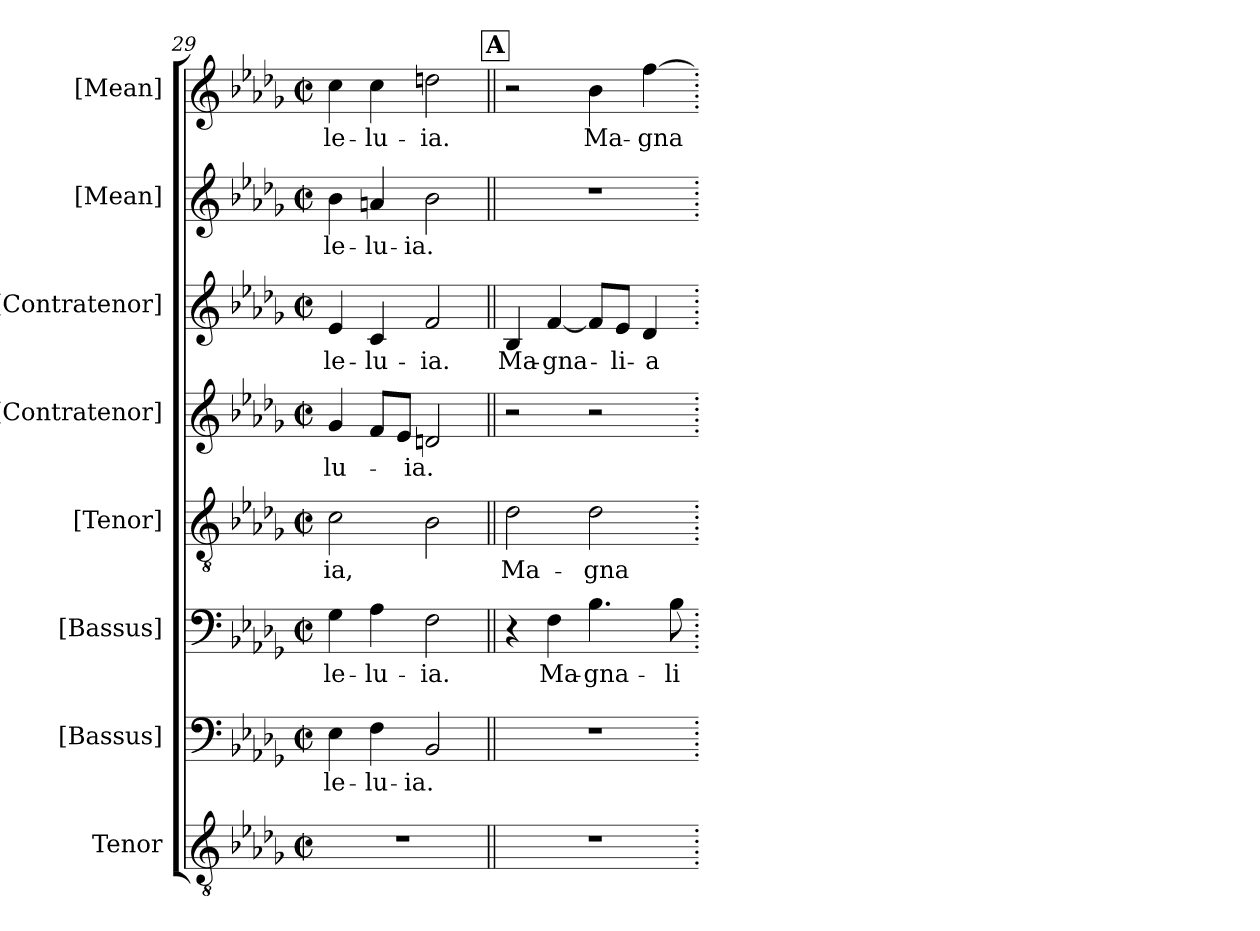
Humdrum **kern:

**kern	**kern	**text	**kern	**text	**kern	**text	**kern	**text	**kern	**text	**kern	**text	**kern	**text
*part8	*part7	*part7	*part6	*part6	*part5	*part5	*part4	*part4	*part3	*part3	*part2	*part2	*part1	*part1
*staff8	*staff7	*staff7	*staff6	*staff6	*staff5	*staff5	*staff4	*staff4	*staff3	*staff3	*staff2	*staff2	*staff1	*staff1
*I"Tenor	*I"[Bassus]	*	*I"[Bassus]	*	*I"[Tenor]	*	*I"[Contratenor]	*	*I"[Contratenor]	*	*I"[Mean]	*	*I"[Mean]	*
*	*	*	*	*	*I'T.	*	*	*	*	*	*	*	*	*
*clefGv2	*clefF4	*	*clefF4	*	*clefGv2	*	*clefG2	*	*clefG2	*	*clefG2	*	*clefG2	*
*ITrd7c12	*	*	*	*	*ITrd7c12	*	*ITrd7c12	*	*ITrd7c12	*	*	*	*	*
*k[b-e-a-d-g-]	*k[b-e-a-d-g-]	*	*k[b-e-a-d-g-]	*	*k[b-e-a-d-g-]	*	*k[b-e-a-d-g-]	*	*k[b-e-a-d-g-]	*	*k[b-e-a-d-g-]	*	*k[b-e-a-d-g-]	*
*b-:	*b-:	*	*b-:	*	*b-:	*	*b-:	*	*b-:	*	*b-:	*	*b-:	*
*M2/2	*M2/2	*	*M2/2	*	*M2/2	*	*M2/2	*	*M2/2	*	*M2/2	*	*M2/2	*
*met(c|)	*met(c|)	*	*met(c|)	*	*met(c|)	*	*met(c|)	*	*met(c|)	*	*met(c|)	*	*met(c|)	*
=29	=29	=29	=29	=29	=29	=29	=29	=29	=29	=29	=29	=29	=29	=29
!	!	!LO:LY:b:color=#000000	!	!	!	!	!	!	!	!	!	!	!	!
!	!	!	!	!LO:LY:b:color=#000000	!	!	!	!	!	!	!	!	!	!
!	!	!	!	!	!	!LO:LY:b:color=#000000	!	!	!	!	!	!	!	!
!	!	!	!	!	!	!	!	!LO:LY:b:color=#000000	!	!	!	!	!	!
!	!	!	!	!	!	!	!	!	!	!LO:LY:b:color=#000000	!	!	!	!
!	!	!	!	!	!	!	!	!	!	!	!	!LO:LY:b:color=#000000	!	!
!	!	!	!	!	!	!	!	!	!	!	!	!	!	!LO:LY:b:color=#000000
1r	4E-i\	-le-	4G-i\	-le-	2Ci\	-ia,	4G-i/	-lu-	4E-i/	-le-	4b-i\	-le-	4cci\	-le-
!	!	!LO:LY:b:color=#000000	!	!	!	!	!	!	!	!	!	!	!	!
!	!	!	!	!LO:LY:b:color=#000000	!	!	!	!	!	!	!	!	!	!
!	!	!	!	!	!	!	!	!	!	!LO:LY:b:color=#000000	!	!	!	!
!	!	!	!	!	!	!	!	!	!	!	!	!LO:LY:b:color=#000000	!	!
!	!	!	!	!	!	!	!	!	!	!	!	!	!	!LO:LY:b:color=#000000
.	4Fi\	-lu-	4A-i\	-lu-	.	.	8Fi/L	.	4Ci/	-lu-	4ani/	-lu-	4cci\	-lu-
.	.	.	.	.	.	.	8E-i/J	.	.	.	.	.	.	.
!	!	!LO:LY:b:color=#000000	!	!	!	!	!	!	!	!	!	!	!	!
!	!	!	!	!LO:LY:b:color=#000000	!	!	!	!	!	!	!	!	!	!
!	!	!	!	!	!	!	!	!LO:LY:b:color=#000000	!	!	!	!	!	!
!	!	!	!	!	!	!	!	!	!	!LO:LY:b:color=#000000	!	!	!	!
!	!	!	!	!	!	!	!	!	!	!	!	!LO:LY:b:color=#000000	!	!
!	!	!	!	!	!	!	!	!	!	!	!	!	!	!LO:LY:b:color=#000000
.	2BB-i/	-ia.	2Fi\	-ia.	2BB-i\	.	2Dni/	-ia.	2Fi/	-ia.	2b-i\	-ia.	2ddni\	-ia.
!!LO:PB:g=z
!!LO:REH:place=s1:B:color=#000000:enc=box:fs=15.9637:t=A
=30||	=30||	=30||	=30||	=30||	=30||	=30||	=30||	=30||	=30||	=30||	=30||	=30||	=30||	=30||
!	!	!	!	!	!	!LO:LY:b:color=#000000	!	!	!	!	!	!	!	!
!	!	!	!	!	!	!	!	!	!	!LO:LY:b:color=#000000	!	!	!	!
1r	1r	.	4r	.	2D-i\	Ma-	2r	.	4BB-i/	Ma-	1r	.	2r	.
!	!	!	!	!LO:LY:b:color=#000000	!	!	!	!	!	!	!	!	!	!
!	!	!	!	!	!	!	!	!	!	!LO:LY:b:color=#000000	!	!	!	!
.	.	.	4Fi\	Ma-	.	.	.	.	[<4Fi/	-gna-	.	.	.	.
!	!	!	!	!LO:LY:b:color=#000000	!	!	!	!	!	!	!	!	!	!
!	!	!	!	!	!	!LO:LY:b:color=#000000	!	!	!	!	!	!	!	!
!	!	!	!	!	!	!	!	!	!	!	!	!	!	!LO:LY:b:color=#000000
.	.	.	4.B-i\	-gna-	2D-i\	-gna-	2r	.	8Fi/L]	.	.	.	4b-i\	Ma-
!	!	!	!	!	!	!	!	!	!	!LO:LY:b:color=#000000	!	!	!	!
.	.	.	.	.	.	.	.	.	8E-i/J	-li-	.	.	.	.
!	!	!	!	!	!	!	!	!	!	!LO:LY:b:color=#000000	!	!	!	!
!	!	!	!	!	!	!	!	!	!	!	!	!	!	!LO:LY:b:color=#000000
.	.	.	.	.	.	.	.	.	4D-i/	-a	.	.	[>4ffi\	-gna-
!	!	!	!	!LO:LY:b:color=#000000	!	!	!	!	!	!	!	!	!	!
.	.	.	8B-i\	-li-	.	.	.	.	.	.	.	.	.	.
=.	=.	=.	=.	=.	=.	=.	=.	=.	=.	=.	=.	=.	=.	=.
*-	*-	*-	*-	*-	*-	*-	*-	*-	*-	*-	*-	*-	*-	*-
